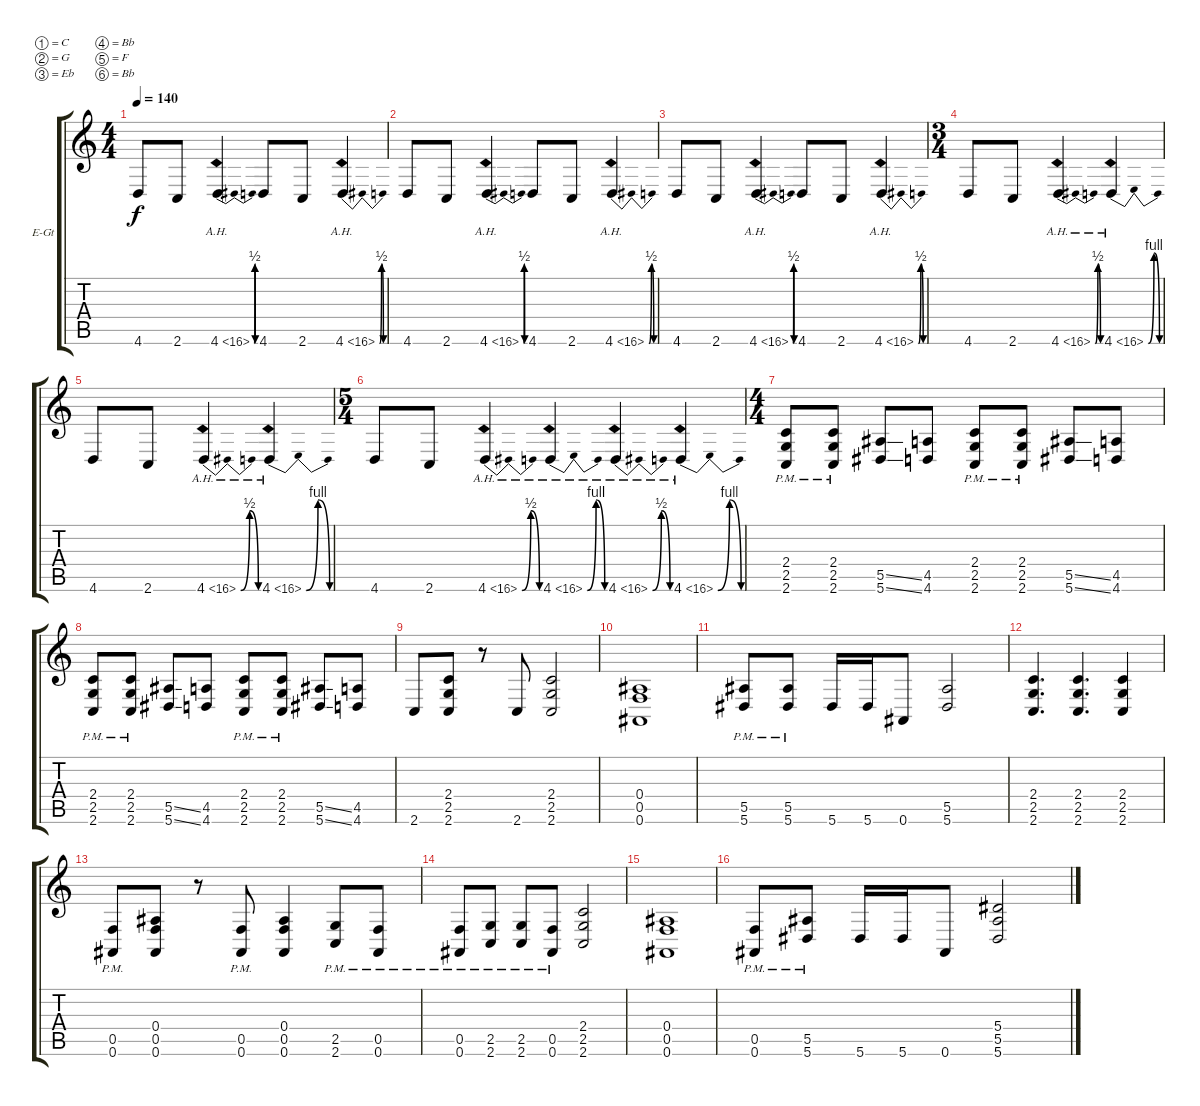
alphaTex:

\bracketExtendMode groupsimilarinstruments
\firstSystemTrackNameOrientation horizontal
\otherSystemsTrackNameOrientation horizontal
\track ("Овердрайв" "E-Gt") {instrument distortionguitar}
\staff {score tabs}
\tuning (C4 G3 Eb3 Bb2 F2 Bb1)
\ts (4 4)
\tempo 140
\clef g2
\ks c
4.6.8{dy f} 2.6.8 4.6{be (bendrelease 0 0 30 2 30 2 60 0) ah 12}.4 4.6.8 2.6.8 4.6{be (bendrelease 0 0 30 2 30 2 60 0) ah 12}.4 |
4.6.8 2.6.8 4.6{be (bendrelease 0 0 30 2 30 2 60 0) ah 12}.4 4.6.8 2.6.8 4.6{be (bendrelease 0 0 30 2 30 2 60 0) ah 12}.4 |
4.6.8 2.6.8 4.6{be (bendrelease 0 0 30 2 30 2 60 0) ah 12}.4 4.6.8 2.6.8 4.6{be (bendrelease 0 0 30 2 30 2 60 0) ah 12}.4 |
\ts (3 4)
4.6.8 2.6.8 4.6{be (bendrelease 0 0 30 2 30 2 60 0) ah 12}.4 4.6{be (bendrelease 0 0 30 4 30 4 60 0) ah 12}.4 |
4.6.8 2.6.8 4.6{be (bendrelease 0 0 30 2 30 2 60 0) ah 12}.4 4.6{be (bendrelease 0 0 30 4 30 4 60 0) ah 12}.4 |
\ts (5 4)
4.6.8 2.6.8 4.6{be (bendrelease 0 0 30 2 30 2 60 0) ah 12}.4 4.6{be (bendrelease 0 0 30 4 30 4 60 0) ah 12}.4 4.6{be (bendrelease 0 0 30 2 30 2 60 0) ah 12}.4 4.6{be (bendrelease 0 0 30 4 30 4 60 0) ah 12}.4 |
\ts (4 4)
(2.4{pm} 2.5 2.6).8 (2.4{pm} 2.5 2.6).8 (5.5{ss} 5.6{ss}).8 (4.5 4.6).8 (2.4{pm} 2.5 2.6).8 (2.4{pm} 2.5 2.6).8 (5.5{ss} 5.6{ss}).8 (4.5 4.6).8 |
(2.4{pm} 2.5 2.6).8 (2.4{pm} 2.5 2.6).8 (5.5{ss} 5.6{ss}).8 (4.5 4.6).8 (2.4{pm} 2.5 2.6).8 (2.4{pm} 2.5 2.6).8 (5.5{ss} 5.6{ss}).8 (4.5 4.6).8 |
2.6.8 (2.4 2.5 2.6).8 r.8 2.6.8 (2.4 2.5 2.6).2 |
(0.4 0.5 0.6).1 |
(5.5{pm} 5.6).8 (5.5{pm} 5.6).8 5.6.16 5.6.16 0.6.8 (5.5 5.6).2 |
(2.4 2.5 2.6).4{d} (2.4 2.5 2.6).4{d} (2.4 2.5 2.6).4 |
(0.5{pm} 0.6).8 (0.4 0.5 0.6).8 r.8 (0.5{pm} 0.6).8 (0.4 0.5 0.6).4 (2.5{pm} 2.6).8 (0.5{pm} 0.6).8 |
(0.5{pm} 0.6).8 (2.5{pm} 2.6).8 (2.5{pm} 2.6).8 (0.5{pm} 0.6).8 (2.4 2.5 2.6).2 |
(0.4 0.5 0.6).1 |
(0.5{pm} 0.6).8 (5.5{pm} 5.6).8 5.6.16 5.6.16 0.6.8 (5.4 5.5 5.6).2
